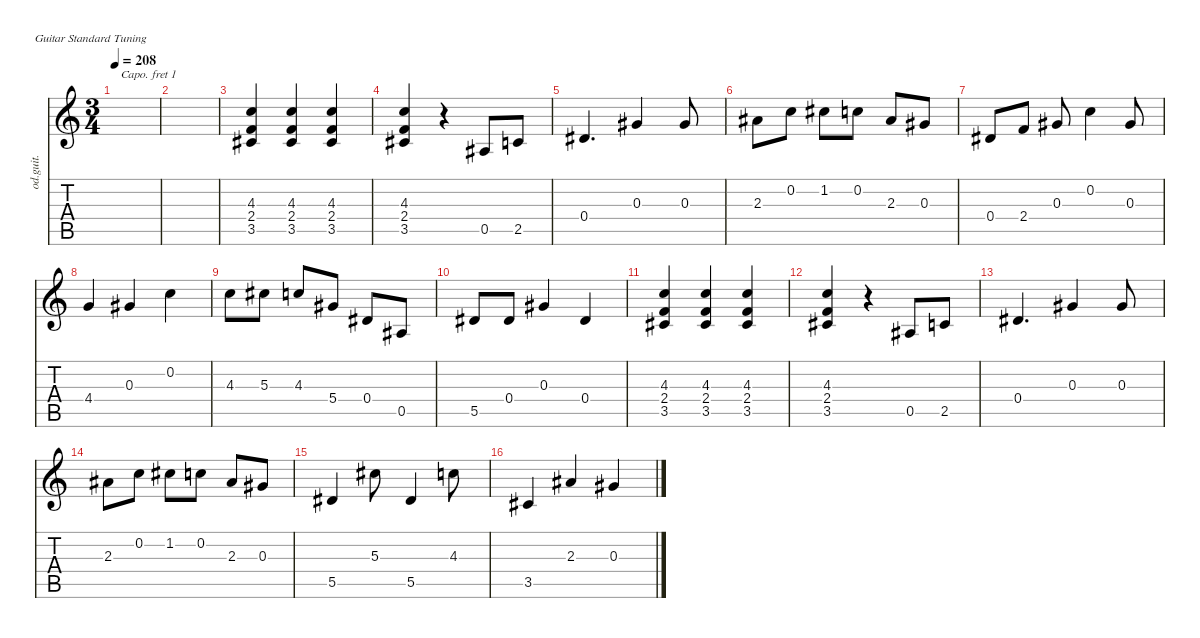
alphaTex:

\defaultSystemsLayout 4
\hideDynamics
\bracketExtendMode nobrackets
\otherSystemsTrackNameOrientation horizontal
\track ("Overdriven Guitar" "od.guit.") {instrument overdrivenguitar}
\staff {score tabs}
\capo 1
\tuning (E4 B3 G3 D3 A2 E2)
\ts (3 4)
\tempo 208
\clef g2
\ks c
|
|
(3.5{acc #} 2.4 4.3).4{beam Up} (3.5{acc #} 2.4 4.3).4{beam Up} (3.5{acc #} 2.4 4.3).4{beam Up} |
(3.5{acc #} 2.4 4.3).4{beam Up} r.4{beam Up} 0.5{acc #}.8{beam Up} 2.5.8{beam Up} |
0.4{acc #}.4{d beam Up} 0.3{acc #}.4{beam Up} 0.3{acc #}.8{beam Up} |
2.3{acc #}.8{beam Down} 0.2.8{beam Down} 1.2{acc #}.8{beam Down} 0.2.8{beam Down} 2.3{acc #}.8{beam Up} 0.3{acc #}.8{beam Up} |
0.4{acc #}.8{beam Up} 2.4.8{beam Up} 0.3{acc #}.8{beam Up} 0.2.4{beam Down} 0.3{acc #}.8{beam Up} |
4.4.4{beam Up} 0.3{acc #}.4{beam Up} 0.2.4{beam Down} |
4.3.8{beam Down} 5.3{acc #}.8{beam Down} 4.3.8{beam Up} 5.4{acc #}.8{beam Up} 0.4{acc #}.8{beam Up} 0.5{acc #}.8{beam Up} |
5.5{acc #}.8{beam Up} 0.4{acc #}.8{beam Up} 0.3{acc #}.4{beam Up} 0.4{acc #}.4{beam Up} |
(3.5{acc #} 2.4 4.3).4{beam Up} (3.5{acc #} 2.4 4.3).4{beam Up} (3.5{acc #} 2.4 4.3).4{beam Up} |
(3.5{acc #} 2.4 4.3).4{beam Up} r.4{beam Up} 0.5{acc #}.8{beam Up} 2.5.8{beam Up} |
0.4{acc #}.4{d beam Up} 0.3{acc #}.4{beam Up} 0.3{acc #}.8{beam Up} |
2.3{acc #}.8{beam Down} 0.2.8{beam Down} 1.2{acc #}.8{beam Down} 0.2.8{beam Down} 2.3{acc #}.8{beam Up} 0.3{acc #}.8{beam Up} |
5.5{acc #}.4{beam Up} 5.3{acc #}.8{beam Down} 5.5{acc #}.4{beam Up} 4.3.8{beam Down} |
3.5{acc #}.4{beam Up} 2.3{acc #}.4{beam Up} 0.3{acc #}.4{beam Up}
